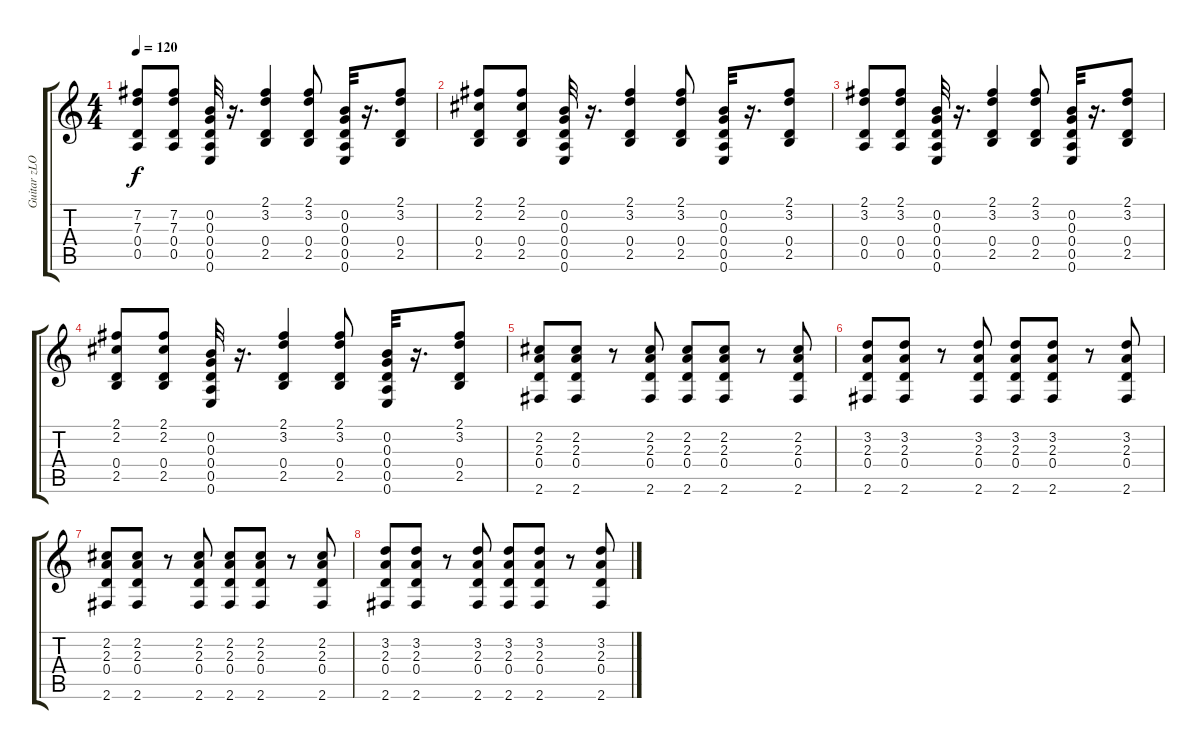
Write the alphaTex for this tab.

\track ("Guitar zLOB" "Guitar zLO") {instrument acousticguitarsteel}
\staff {score tabs}
\tuning (E4 B3 G3 D3 A2 E2) {hide}
\ts (4 4)
\tempo 120
\clef g2
\ks c
(7.2 7.3 0.4 0.5).8{dy f} (7.2 7.3 0.4 0.5).8 (0.2 0.3 0.4 0.5 0.6).32 r.16{d} (2.1 3.2 0.4 2.5).4 (2.1 3.2 0.4 2.5).8 (0.2 0.3 0.4 0.5 0.6).32 r.16{d} (2.1 3.2 0.4 2.5).8 |
(2.1 2.2 0.4 2.5).8 (2.1 2.2 0.4 2.5).8 (0.2 0.3 0.4 0.5 0.6).32 r.16{d} (2.1 3.2 0.4 2.5).4 (2.1 3.2 0.4 2.5).8 (0.2 0.3 0.4 0.5 0.6).32 r.16{d} (2.1 3.2 0.4 2.5).8 |
(2.1 3.2 0.4 0.5).8 (2.1 3.2 0.4 0.5).8 (0.2 0.3 0.4 0.5 0.6).32 r.16{d} (2.1 3.2 0.4 2.5).4 (2.1 3.2 0.4 2.5).8 (0.2 0.3 0.4 0.5 0.6).32 r.16{d} (2.1 3.2 0.4 2.5).8 |
(2.1 2.2 0.4 2.5).8 (2.1 2.2 0.4 2.5).8 (0.2 0.3 0.4 0.5 0.6).32 r.16{d} (2.1 3.2 0.4 2.5).4 (2.1 3.2 0.4 2.5).8 (0.2 0.3 0.4 0.5 0.6).32 r.16{d} (2.1 3.2 0.4 2.5).8 |
(2.2 2.3 0.4 2.6).8 (2.2 2.3 0.4 2.6).8 r.8 (2.2 2.3 0.4 2.6).8 (2.2 2.3 0.4 2.6).8 (2.2 2.3 0.4 2.6).8 r.8 (2.2 2.3 0.4 2.6).8 |
(3.2 2.3 0.4 2.6).8 (3.2 2.3 0.4 2.6).8 r.8 (3.2 2.3 0.4 2.6).8 (3.2 2.3 0.4 2.6).8 (3.2 2.3 0.4 2.6).8 r.8 (3.2 2.3 0.4 2.6).8 |
(2.2 2.3 0.4 2.6).8 (2.2 2.3 0.4 2.6).8 r.8 (2.2 2.3 0.4 2.6).8 (2.2 2.3 0.4 2.6).8 (2.2 2.3 0.4 2.6).8 r.8 (2.2 2.3 0.4 2.6).8 |
(3.2 2.3 0.4 2.6).8 (3.2 2.3 0.4 2.6).8 r.8 (3.2 2.3 0.4 2.6).8 (3.2 2.3 0.4 2.6).8 (3.2 2.3 0.4 2.6).8 r.8 (3.2 2.3 0.4 2.6).8
